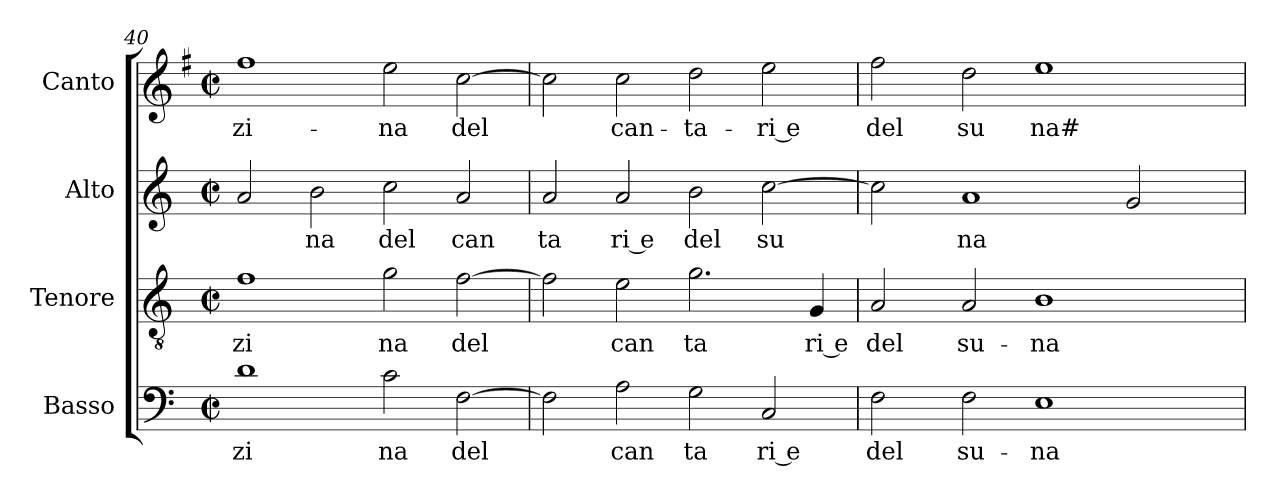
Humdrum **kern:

**kern	**text	**kern	**text	**kern	**text	**kern	**text
*part4	*part4	*part3	*part3	*part2	*part2	*part1	*part1
*staff4	*staff4	*staff3	*staff3	*staff2	*staff2	*staff1	*staff1
*I"Basso	*	*I"Tenore	*	*I"Alto	*	*I"Canto	*
*clefF4	*	*clefGv2	*	*clefG2	*	*clefG2	*
*	*	*	*	*	*	*ITrd-3c-5	*
*	*	*	*	*k[]	*	*k[]	*
*	*	*	*	*C:	*	*C:	*
*M2/2	*	*M2/2	*	*M2/2	*	*M2/2	*
*met(c|)	*	*met(c|)	*	*met(c|)	*	*met(c|)	*
=40	=40	=40	=40	=40	=40	=40	=40
!	!LO:LY:b:cj	!	!LO:LY:b:cj	!	!	!	!LO:LY:b:cj
1d	zi	1f	zi	2a/	.	1bb	-zi-
!	!	!	!	!	!LO:LY:b:cj	!	!
.	.	.	.	2b\	na	.	.
!	!LO:LY:b:cj	!	!LO:LY:b:cj	!	!LO:LY:b:cj	!	!LO:LY:b:cj
2c\	na	2g\	na	2cc\	del	2aa\	-na
!	!LO:LY:b	!	!LO:LY:b	!	!LO:LY:b:cj	!	!LO:LY:b
[>2F\	del	[>2f\	del	2a/	can	[>2ff\	del
=41	=41	=41	=41	=41	=41	=41	=41
!	!	!	!	!	!LO:LY:b:cj	!	!
2F\]	.	2f\]	.	2a/	ta	2ff\]	.
!	!LO:LY:b:cj	!	!LO:LY:b:cj	!	!LO:LY:b:rj	!	!LO:LY:b:cj
2A\	can	2e\	can	2a/	ri e	2ff\	can-
!	!LO:LY:b:cj	!	!LO:LY:b:cj	!	!LO:LY:b:cj	!	!LO:LY:b:cj
2G\	ta	2.g\	ta	2b\	del	2gg\	-ta-
!	!LO:LY:b:rj	!	!	!	!LO:LY:b:cj	!	!LO:LY:b:rj
2C/	ri e	.	.	[<2cc\)	su	(<2aa\	-ri e
!	!	!	!LO:LY:b:rj	!	!	!	!
.	.	(4G/	ri e	.	.	.	.
!!LO:LB:g=z
=42	=42	=42	=42	=42	=42	=42	=42
!	!LO:LY:b:cj	!	!LO:LY:b:cj	!	!	!	!LO:LY:b:cj
*	*	*	*	*^	*	*	*
2F\	del	2A/	del	2cc\]	16.ryy	.	2bb\	del
.	.	.	.	.	1ryy	.	.	.
!	!LO:LY:b:cj	!	!LO:LY:b:cj	!	!	!LO:LY:b:cj	!	!LO:LY:b:cj
2F\	su-	2A/	su-	1a	.	na	2gg\	su
!	!LO:LY:b:cj	!	!LO:LY:b:cj	!	!	!	!	!LO:LY:b:cj
1E	-na-	1B	-na-	.	.	.	1aa	na#
.	.	.	.	.	2ryy	.	.	.
.	.	.	.	2g/	.	.	.	.
.	.	.	.	.	4ryy	.	.	.
.	.	.	.	.	8ryy	.	.	.
.	.	.	.	.	32ryy	.	.	.
*	*	*	*	*v	*v	*	*	*
=	=	=	=	=	=	=	=
*-	*-	*-	*-	*-	*-	*-	*-
